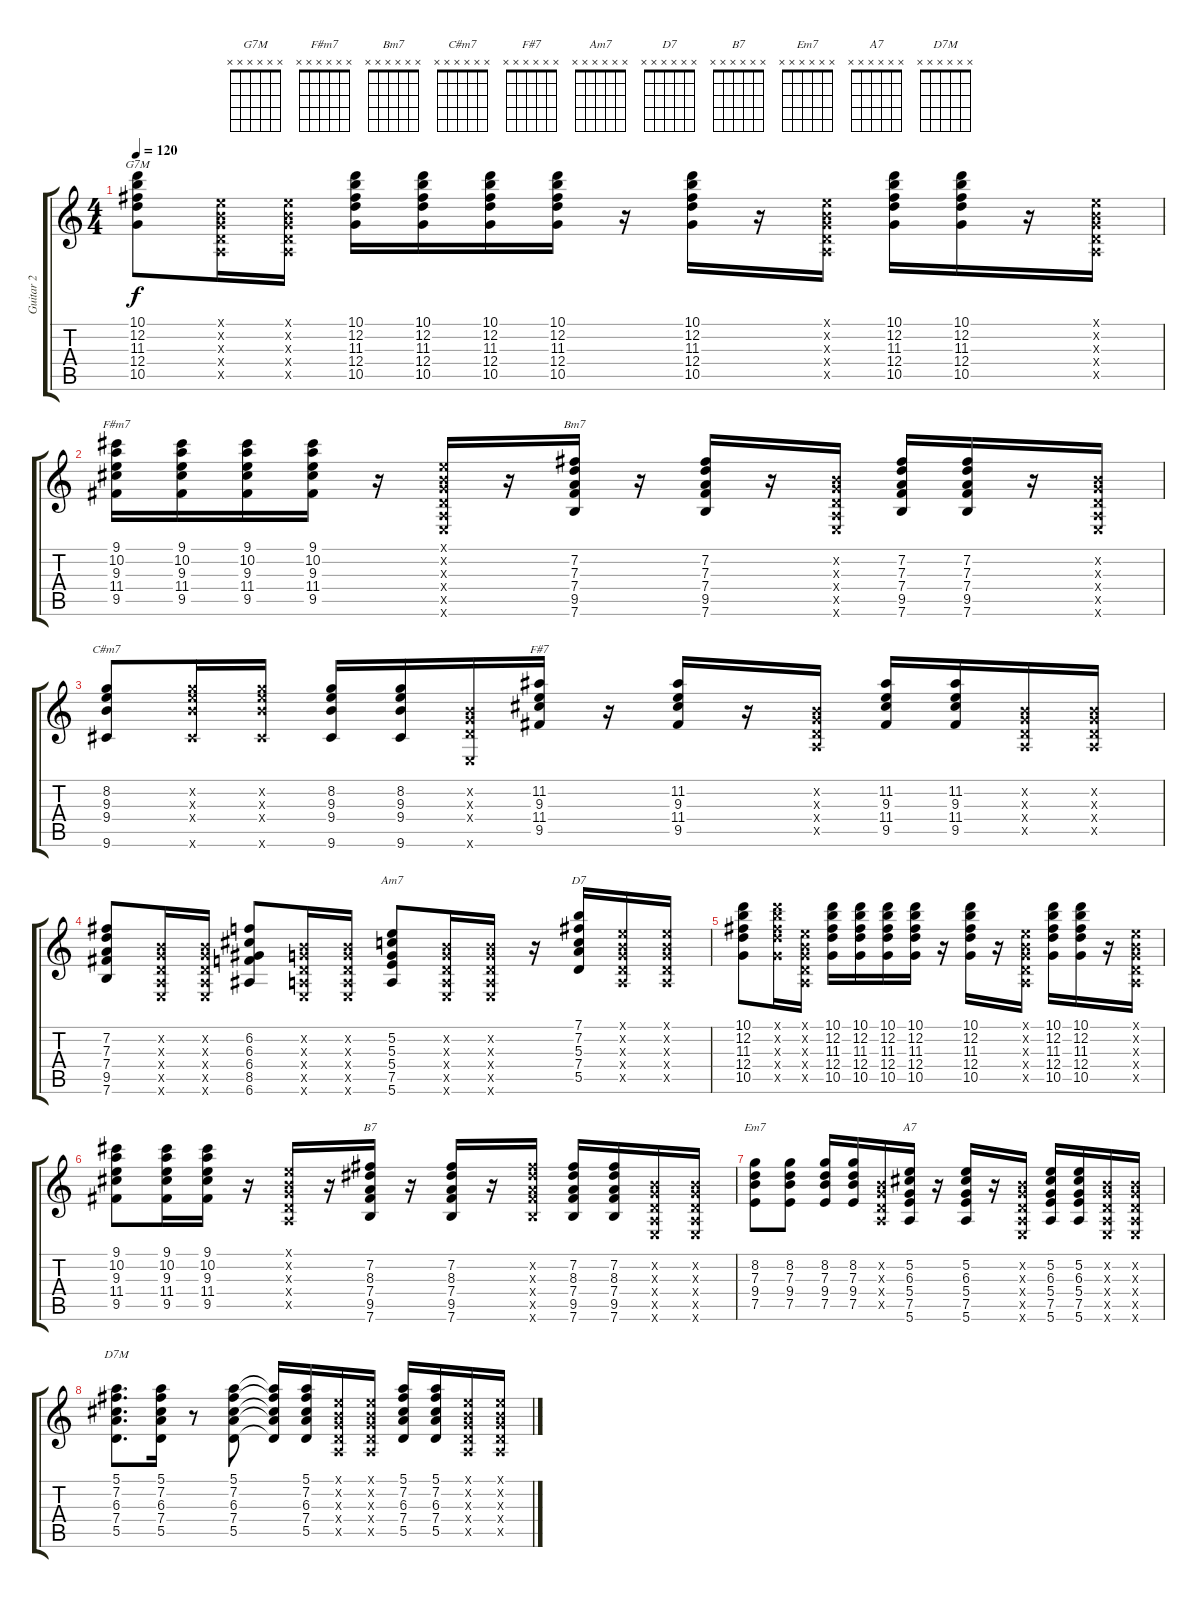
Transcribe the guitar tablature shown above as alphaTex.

\track ("Guitar 2" "Guitar 2") {instrument electricguitarclean}
\staff {score tabs}
\tuning (E4 B3 G3 D3 A2 E2) {hide}
\chord ("G7M" x x x x x x)
\chord ("F#m7" x x x x x x)
\chord ("Bm7" x x x x x x)
\chord ("C#m7" x x x x x x)
\chord ("F#7" x x x x x x)
\chord ("Am7" x x x x x x)
\chord ("D7" x x x x x x)
\chord ("B7" x x x x x x)
\chord ("Em7" x x x x x x)
\chord ("A7" x x x x x x)
\chord ("D7M" x x x x x x)
\ts (4 4)
\tempo 120
\clef g2
\ks c
(10.1 12.2 11.3 12.4 10.5).8{ch "G7M" dy f instrument electricguitarclean} (0.1{x} 0.2{x} 0.3{x} 0.4{x} 0.5{x}).16 (0.1{x} 0.2{x} 0.3{x} 0.4{x} 0.5{x}).16 (10.1 12.2 11.3 12.4 10.5).16{txt ""} (10.1 12.2 11.3 12.4 10.5).16 (10.1 12.2 11.3 12.4 10.5).16 (10.1 12.2 11.3 12.4 10.5).16 r.16 (10.1 12.2 11.3 12.4 10.5).16 r.16 (0.1{x} 0.2{x} 0.3{x} 0.4{x} 0.5{x}).16 (10.1 12.2 11.3 12.4 10.5).16 (10.1 12.2 11.3 12.4 10.5).16 r.16 (0.1{x} 0.2{x} 0.3{x} 0.4{x} 0.5{x}).16 |
(9.1 10.2 9.3 11.4 9.5).16{ch "F#m7"} (9.1 10.2 9.3 11.4 9.5).16 (9.1 10.2 9.3 11.4 9.5).16 (9.1 10.2 9.3 11.4 9.5).16 r.16 (0.1{x} 0.2{x} 0.3{x} 0.4{x} 0.5{x} 0.6{x}).16 r.16 (7.2 7.3 7.4 9.5 7.6).16{ch "Bm7"} r.16 (7.2 7.3 7.4 9.5 7.6).16 r.16 (0.2{x} 0.3{x} 0.4{x} 0.5{x} 0.6{x}).16 (7.2 7.3 7.4 9.5 7.6).16 (7.2 7.3 7.4 9.5 7.6).16 r.16 (0.2{x} 0.3{x} 0.4{x} 0.5{x} 0.6{x}).16 |
(8.2 9.3 9.4 9.6).8{ch "C#m7"} (8.2{x} 9.3{x} 9.4{x} 9.6{x}).16 (8.2{x} 9.3{x} 9.4{x} 9.6{x}).16 (8.2 9.3 9.4 9.6).16 (8.2 9.3 9.4 9.6).16 (0.2{x} 0.3{x} 0.4{x} 0.6{x}).16 (11.2 9.3 11.4 9.5).16{ch "F#7"} r.16 (11.2 9.3 11.4 9.5).16 r.16 (0.2{x} 0.3{x} 0.4{x} 0.5{x}).16 (11.2 9.3 11.4 9.5).16 (11.2 9.3 11.4 9.5).16 (0.2{x} 0.3{x} 0.4{x} 0.5{x}).16 (0.2{x} 0.3{x} 0.4{x} 0.5{x}).16 |
(7.2 7.3 7.4 9.5 7.6).8 (0.2{x} 0.3{x} 0.4{x} 0.5{x} 0.6{x}).16 (0.2{x} 0.3{x} 0.4{x} 0.5{x} 0.6{x}).16 (6.2 6.3 6.4 8.5 6.6).8 (0.2{x} 0.3{x} 0.4{x} 0.5{x} 0.6{x}).16 (0.2{x} 0.3{x} 0.4{x} 0.5{x} 0.6{x}).16 (5.2 5.3 5.4 7.5 5.6).8{ch "Am7"} (0.2{x} 0.3{x} 0.4{x} 0.5{x} 0.6{x}).16 (0.2{x} 0.3{x} 0.4{x} 0.5{x} 0.6{x}).16 r.16 (7.1 7.2 5.3 7.4 5.5).16{ch "D7"} (0.1{x} 0.2{x} 0.3{x} 0.4{x} 0.5{x}).16 (0.1{x} 0.2{x} 0.3{x} 0.4{x} 0.5{x}).16 |
(10.1 12.2 11.3 12.4 10.5).8 (10.1{x} 12.2{x} 11.3{x} 12.4{x} 10.5{x}).16 (0.1{x} 0.2{x} 0.3{x} 0.4{x} 0.5{x}).16 (10.1 12.2 11.3 12.4 10.5).16 (10.1 12.2 11.3 12.4 10.5).16 (10.1 12.2 11.3 12.4 10.5).16 (10.1 12.2 11.3 12.4 10.5).16 r.16 (10.1 12.2 11.3 12.4 10.5).16 r.16 (0.1{x} 0.2{x} 0.3{x} 0.4{x} 0.5{x}).16 (10.1 12.2 11.3 12.4 10.5).16 (10.1 12.2 11.3 12.4 10.5).16 r.16 (0.1{x} 0.2{x} 0.3{x} 0.4{x} 0.5{x}).16 |
(9.1 10.2 9.3 11.4 9.5).8 (9.1 10.2 9.3 11.4 9.5).16 (9.1 10.2 9.3 11.4 9.5).16 r.16 (0.1{x} 0.2{x} 0.3{x} 0.4{x} 0.5{x}).16 r.16 (7.2 8.3 7.4 9.5 7.6).16{ch "B7"} r.16 (7.2 8.3 7.4 9.5 7.6).16 r.16 (7.2{x} 8.3{x} 7.4{x} 9.5{x} 7.6{x}).16 (7.2 8.3 7.4 9.5 7.6).16 (7.2 8.3 7.4 9.5 7.6).16 (0.2{x} 0.3{x} 0.4{x} 0.5{x} 0.6{x}).16 (0.2{x} 0.3{x} 0.4{x} 0.5{x} 0.6{x}).16 |
(8.2 7.3 9.4 7.5).8{ch "Em7"} (8.2 7.3 9.4 7.5).8 (8.2 7.3 9.4 7.5).16 (8.2 7.3 9.4 7.5).16 (0.2{x} 0.3{x} 0.4{x} 0.5{x}).16 (5.2 6.3 5.4 7.5 5.6).16{ch "A7"} r.16 (5.2 6.3 5.4 7.5 5.6).16 r.16 (0.2{x} 0.3{x} 0.4{x} 0.5{x} 0.6{x}).16 (5.2 6.3 5.4 7.5 5.6).16 (5.2 6.3 5.4 7.5 5.6).16 (0.2{x} 0.3{x} 0.4{x} 0.5{x} 0.6{x}).16 (0.2{x} 0.3{x} 0.4{x} 0.5{x} 0.6{x}).16 |
(5.1 7.2 6.3 7.4 5.5).8{d ch "D7M"} (5.1 7.2 6.3 7.4 5.5).16 r.8 (5.1 7.2 6.3 7.4 5.5).8 (5.1{t} 7.2{t} 6.3{t} 7.4{t} 5.5{t}).16 (5.1 7.2 6.3 7.4 5.5).16 (0.1{x} 0.2{x} 0.3{x} 0.4{x} 0.5{x}).16 (0.1{x} 0.2{x} 0.3{x} 0.4{x} 0.5{x}).16 (5.1 7.2 6.3 7.4 5.5).16 (5.1 7.2 6.3 7.4 5.5).16 (0.1{x} 0.2{x} 0.3{x} 0.4{x} 0.5{x}).16 (0.1{x} 0.2{x} 0.3{x} 0.4{x} 0.5{x}).16
